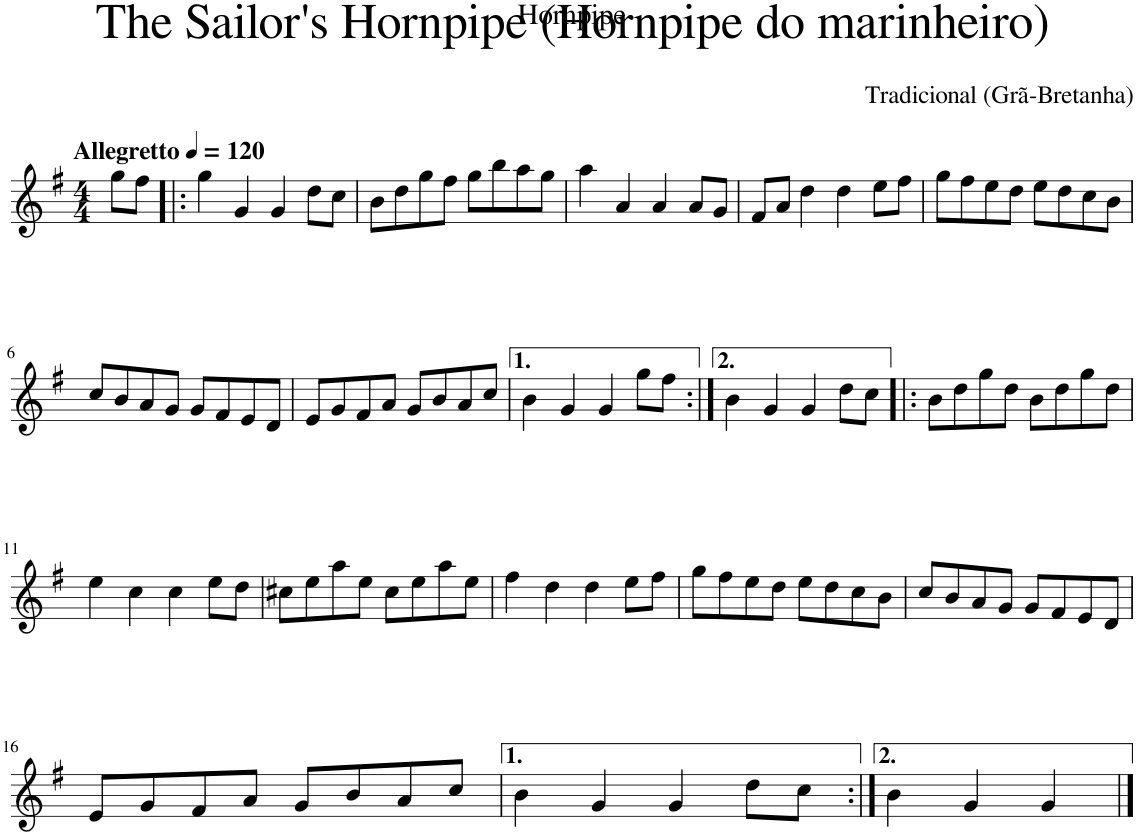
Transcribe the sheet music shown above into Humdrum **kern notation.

**kern
*part1
*staff1
*I"Piano
*I'Pno
*clefG2
*k[f#]
*M4/4
*MM120
=
!LO:TX:a:B:t=Allegretto
8gg\L
8ff#\J
=1!|:
4gg\
4g/
4g/
8dd\L
8cc\J
=2
8b\L
8dd\
8gg\
8ff#\J
8gg\L
8bb\
8aa\
8gg\J
=3
4aa\
4a/
4a/
8a/L
8g/J
=4
8f#/L
8a/J
4dd\
4dd\
8ee\L
8ff#\J
=5
8gg\L
8ff#\
8ee\
8dd\J
8ee\L
8dd\
8cc\
8b\J
!!LO:LB:g=z
=6
8cc/L
8b/
8a/
8g/J
8g/L
8f#/
8e/
8d/J
=7
8e/L
8g/
8f#/
8a/J
8g/L
8b/
8a/
8cc/J
=8
4b\
4g/
4g/
8gg\L
8ff#\J
=9:|!
4b\
4g/
4g/
8dd\L
8cc\J
=10!|:
8b\L
8dd\
8gg\
8dd\J
8b\L
8dd\
8gg\
8dd\J
!!LO:LB:g=z
=11
4ee\
4cc\
4cc\
8ee\L
8dd\J
=12
8cc#X\L
8ee\
8aa\
8ee\J
8cc#\L
8ee\
8aa\
8ee\J
=13
4ff#\
4dd\
4dd\
8ee\L
8ff#\J
=14
8gg\L
8ff#\
8ee\
8dd\J
8ee\L
8dd\
8cc\
8b\J
=15
8cc/L
8b/
8a/
8g/J
8g/L
8f#/
8e/
8d/J
!!LO:LB:g=z
=16
8e/L
8g/
8f#/
8a/J
8g/L
8b/
8a/
8cc/J
=17
4b\
4g/
4g/
8dd\L
8cc\J
=18:|!
4b\
4g/
4g/
==
*-
